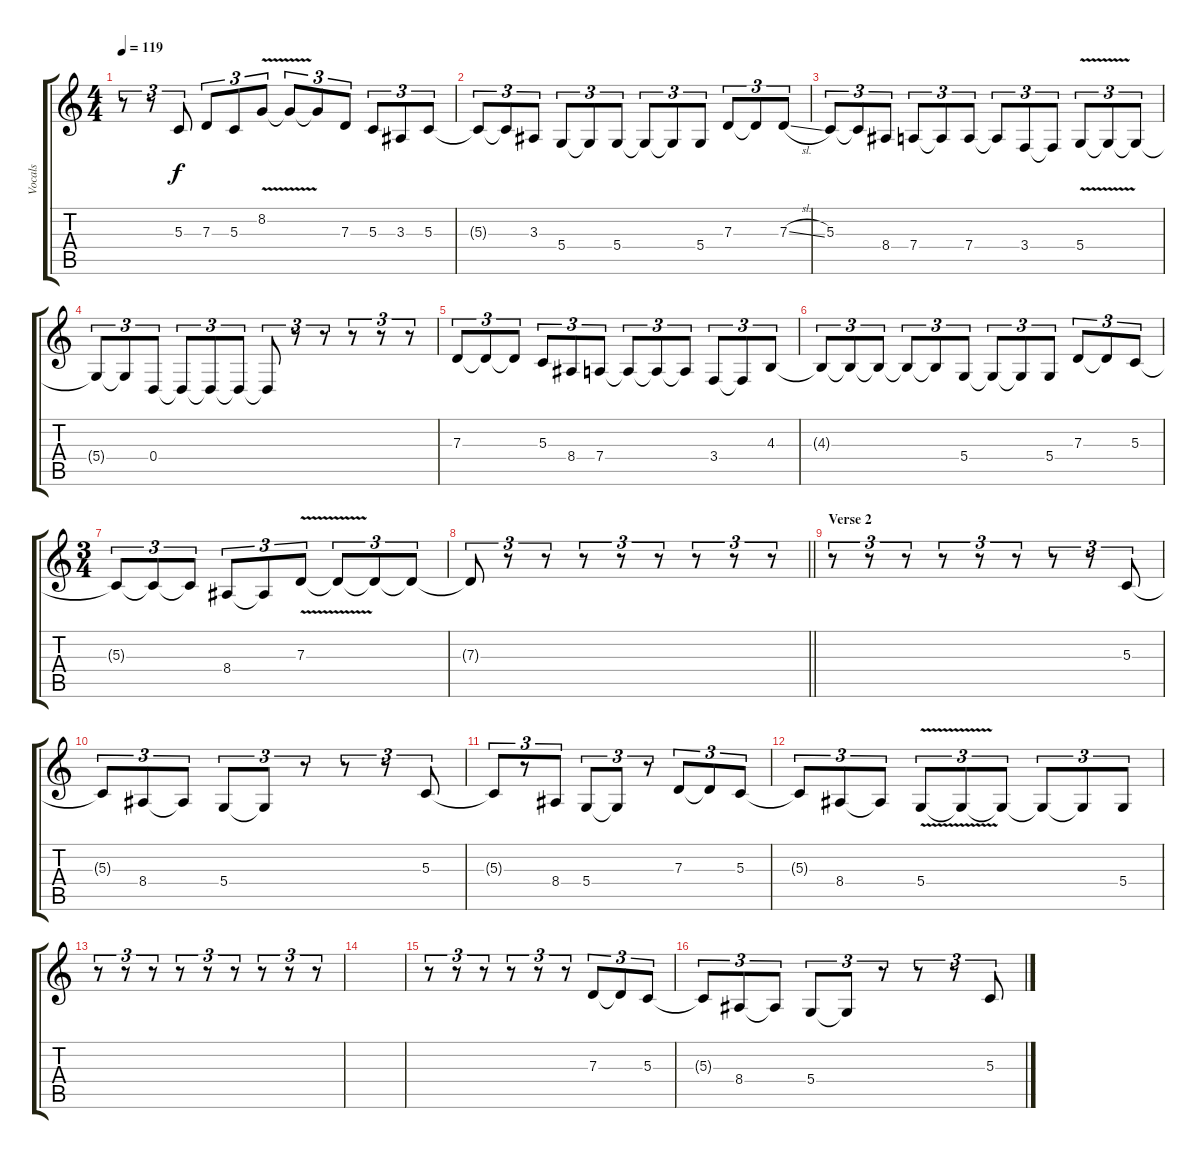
\track ("Vocals" "Vocals") {instrument oboe}
\staff {score tabs}
\tuning (E4 B3 G3 D3 A2 E2) {hide}
\ts (4 4)
\tempo 119
\clef g2
\ks c
r.8{tu (3 2) dy f} r.8{tu (3 2)} 5.3.8{tu (3 2)} 7.3.8{tu (3 2)} 5.3.8{tu (3 2)} 8.2{v}.8{tu (3 2)} 8.2{t}.8{tu (3 2)} 8.2{t}.8{tu (3 2)} 7.3.8{tu (3 2)} 5.3.8{tu (3 2)} 3.3.8{tu (3 2)} 5.3.8{tu (3 2)} |
5.3{t}.8{tu (3 2)} 5.3{t}.8{tu (3 2)} 3.3.8{tu (3 2)} 5.4.8{tu (3 2)} 5.4{t}.8{tu (3 2)} 5.4.8{tu (3 2)} 5.4{t}.8{tu (3 2)} 5.4{t}.8{tu (3 2)} 5.4.8{tu (3 2)} 7.3.8{tu (3 2)} 7.3{t}.8{tu (3 2)} 7.3{sl}.8{tu (3 2)} |
5.3.8{tu (3 2)} 5.3{t}.8{tu (3 2)} 8.4.8{tu (3 2)} 7.4.8{tu (3 2)} 7.4{t}.8{tu (3 2)} 7.4.8{tu (3 2)} 7.4{t}.8{tu (3 2)} 3.4.8{tu (3 2)} 3.4{t}.8{tu (3 2)} 5.4{v}.8{tu (3 2)} 5.4{t}.8{tu (3 2)} 5.4{t}.8{tu (3 2)} |
5.4{t}.8{tu (3 2)} 5.4{t}.8{tu (3 2)} 0.4.8{tu (3 2)} 0.4{t}.8{tu (3 2)} 0.4{t}.8{tu (3 2)} 0.4{t}.8{tu (3 2)} 0.4{t}.8{tu (3 2)} r.8{tu (3 2)} r.8{tu (3 2)} r.8{tu (3 2)} r.8{tu (3 2)} r.8{tu (3 2)} |
7.3.8{tu (3 2)} 7.3{t}.8{tu (3 2)} 7.3{t}.8{tu (3 2)} 5.3.8{tu (3 2)} 8.4.8{tu (3 2)} 7.4.8{tu (3 2)} 7.4{t}.8{tu (3 2)} 7.4{t}.8{tu (3 2)} 7.4{t}.8{tu (3 2)} 3.4.8{tu (3 2)} 3.4{t}.8{tu (3 2)} 4.3.8{tu (3 2)} |
4.3{t}.8{tu (3 2)} 4.3{t}.8{tu (3 2)} 4.3{t}.8{tu (3 2)} 4.3{t}.8{tu (3 2)} 4.3{t}.8{tu (3 2)} 5.4.8{tu (3 2)} 5.4{t}.8{tu (3 2)} 5.4{t}.8{tu (3 2)} 5.4.8{tu (3 2)} 7.3.8{tu (3 2)} 7.3{t}.8{tu (3 2)} 5.3.8{tu (3 2)} |
\ts (3 4)
5.3{t}.8{tu (3 2)} 5.3{t}.8{tu (3 2)} 5.3{t}.8{tu (3 2)} 8.4.8{tu (3 2)} 8.4{t}.8{tu (3 2)} 7.3{v}.8{tu (3 2)} 7.3{t}.8{tu (3 2)} 7.3{t}.8{tu (3 2)} 7.3{t}.8{tu (3 2)} |
\barLineRight lightlight
7.3{t}.8{tu (3 2)} r.8{tu (3 2)} r.8{tu (3 2)} r.8{tu (3 2)} r.8{tu (3 2)} r.8{tu (3 2)} r.8{tu (3 2)} r.8{tu (3 2)} r.8{tu (3 2)} |
\section ("" "Verse 2")
r.8{tu (3 2)} r.8{tu (3 2)} r.8{tu (3 2)} r.8{tu (3 2)} r.8{tu (3 2)} r.8{tu (3 2)} r.8{tu (3 2)} r.8{tu (3 2)} 5.3.8{tu (3 2)} |
5.3{t}.8{tu (3 2)} 8.4.8{tu (3 2)} 8.4{t}.8{tu (3 2)} 5.4.8{tu (3 2)} 5.4{t}.8{tu (3 2)} r.8{tu (3 2)} r.8{tu (3 2)} r.8{tu (3 2)} 5.3.8{tu (3 2)} |
5.3{t}.8{tu (3 2)} r.8{tu (3 2)} 8.4.8{tu (3 2)} 5.4.8{tu (3 2)} 5.4{t}.8{tu (3 2)} r.8{tu (3 2)} 7.3.8{tu (3 2)} 7.3{t}.8{tu (3 2)} 5.3.8{tu (3 2)} |
5.3{t}.8{tu (3 2)} 8.4.8{tu (3 2)} 8.4{t}.8{tu (3 2)} 5.4{v}.8{tu (3 2)} 5.4{t}.8{tu (3 2)} 5.4{t}.8{tu (3 2)} 5.4{t}.8{tu (3 2)} 5.4{t}.8{tu (3 2)} 5.4.8{tu (3 2)} |
r.8{tu (3 2)} r.8{tu (3 2)} r.8{tu (3 2)} r.8{tu (3 2)} r.8{tu (3 2)} r.8{tu (3 2)} r.8{tu (3 2)} r.8{tu (3 2)} r.8{tu (3 2)} |
|
r.8{tu (3 2)} r.8{tu (3 2)} r.8{tu (3 2)} r.8{tu (3 2)} r.8{tu (3 2)} r.8{tu (3 2)} 7.3.8{tu (3 2)} 7.3{t}.8{tu (3 2)} 5.3.8{tu (3 2)} |
5.3{t}.8{tu (3 2)} 8.4.8{tu (3 2)} 8.4{t}.8{tu (3 2)} 5.4.8{tu (3 2)} 5.4{t}.8{tu (3 2)} r.8{tu (3 2)} r.8{tu (3 2)} r.8{tu (3 2)} 5.3.8{tu (3 2)}
